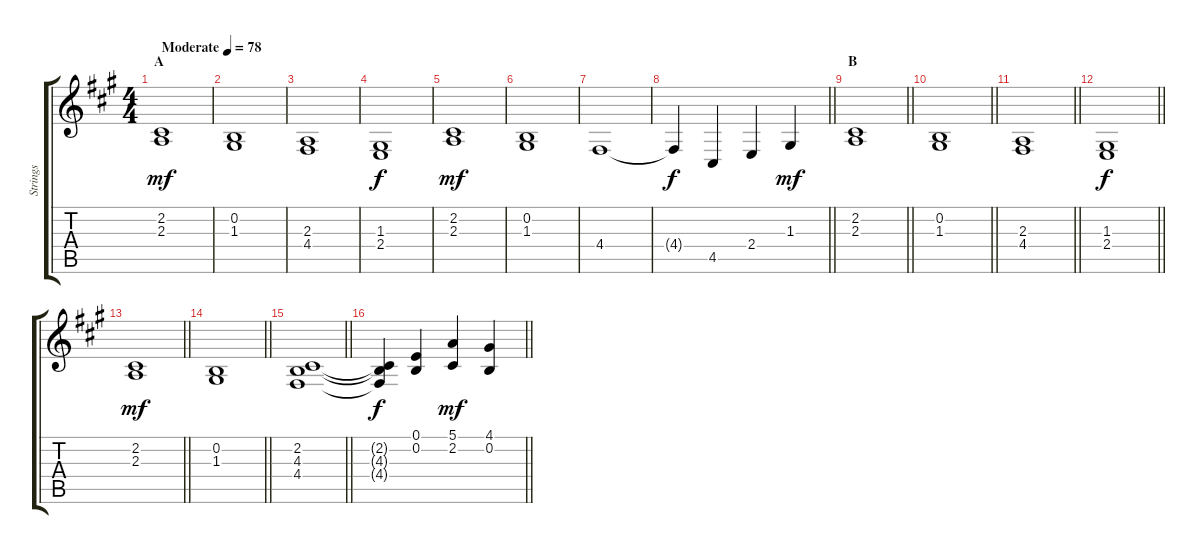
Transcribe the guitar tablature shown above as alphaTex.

\track ("Strings" "Strings") {instrument stringensemble1}
\staff {score tabs}
\tuning (E4 B3 G3 D3 A2 E2) {hide}
\ts (4 4)
\section ("" "A")
\tempo (78 "Moderate")
\clef g2
\ks a
(2.2 2.3).1{dy mf volume 13 instrument stringensemble1} |
(0.2 1.3).1 |
(2.3 4.4).1 |
(1.3 2.4).1{dy f} |
(2.2 2.3).1{dy mf} |
(0.2 1.3).1 |
4.4.1 |
\barLineRight lightlight
4.4{t}.4{dy f} 4.5.4 2.4.4 1.3.4{dy mf} |
\section ("" "B")
\barLineRight lightlight
(2.2 2.3).1 |
\barLineRight lightlight
(0.2 1.3).1 |
\barLineRight lightlight
(2.3 4.4).1 |
\barLineRight lightlight
(1.3 2.4).1{dy f} |
\barLineRight lightlight
(2.2 2.3).1{dy mf} |
\barLineRight lightlight
(0.2 1.3).1 |
\barLineRight lightlight
(2.2 4.3 4.4).1 |
\barLineRight lightlight
(2.2{t} 4.3{t} 4.4{t}).4{dy f} (0.1 0.2).4 (5.1 2.2).4{dy mf} (4.1 0.2).4
